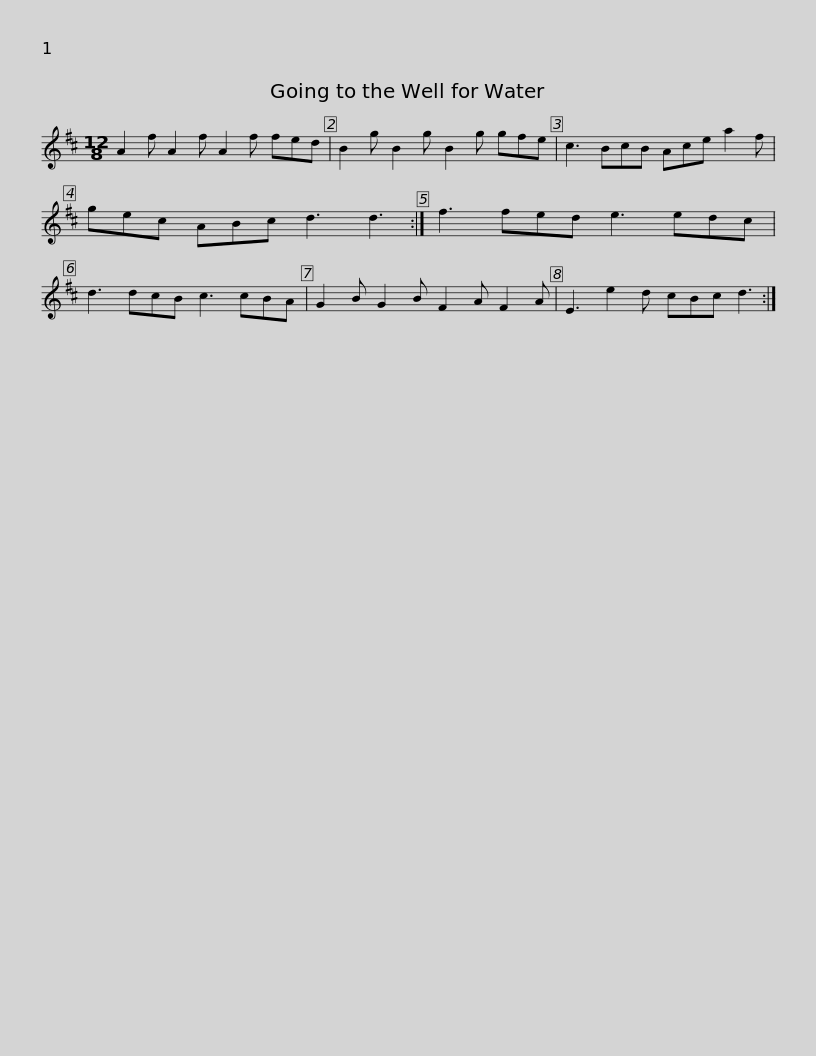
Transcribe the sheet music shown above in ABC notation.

X:1
L:1/8
M:12/8
I:linebreak $
K:D
V:1 treble
V:1
 A2 f A2 f A2 f fed | B2 g B2 g B2 g gfe | c3 BcB Ace a2 f | gec ABc d3 d3 :|$ f3 fed e3 edc | %5
 d3 dcB c3 cBA | G2 B G2 B F2 A F2 A | E3 e2 d cBc d3 :| %8
